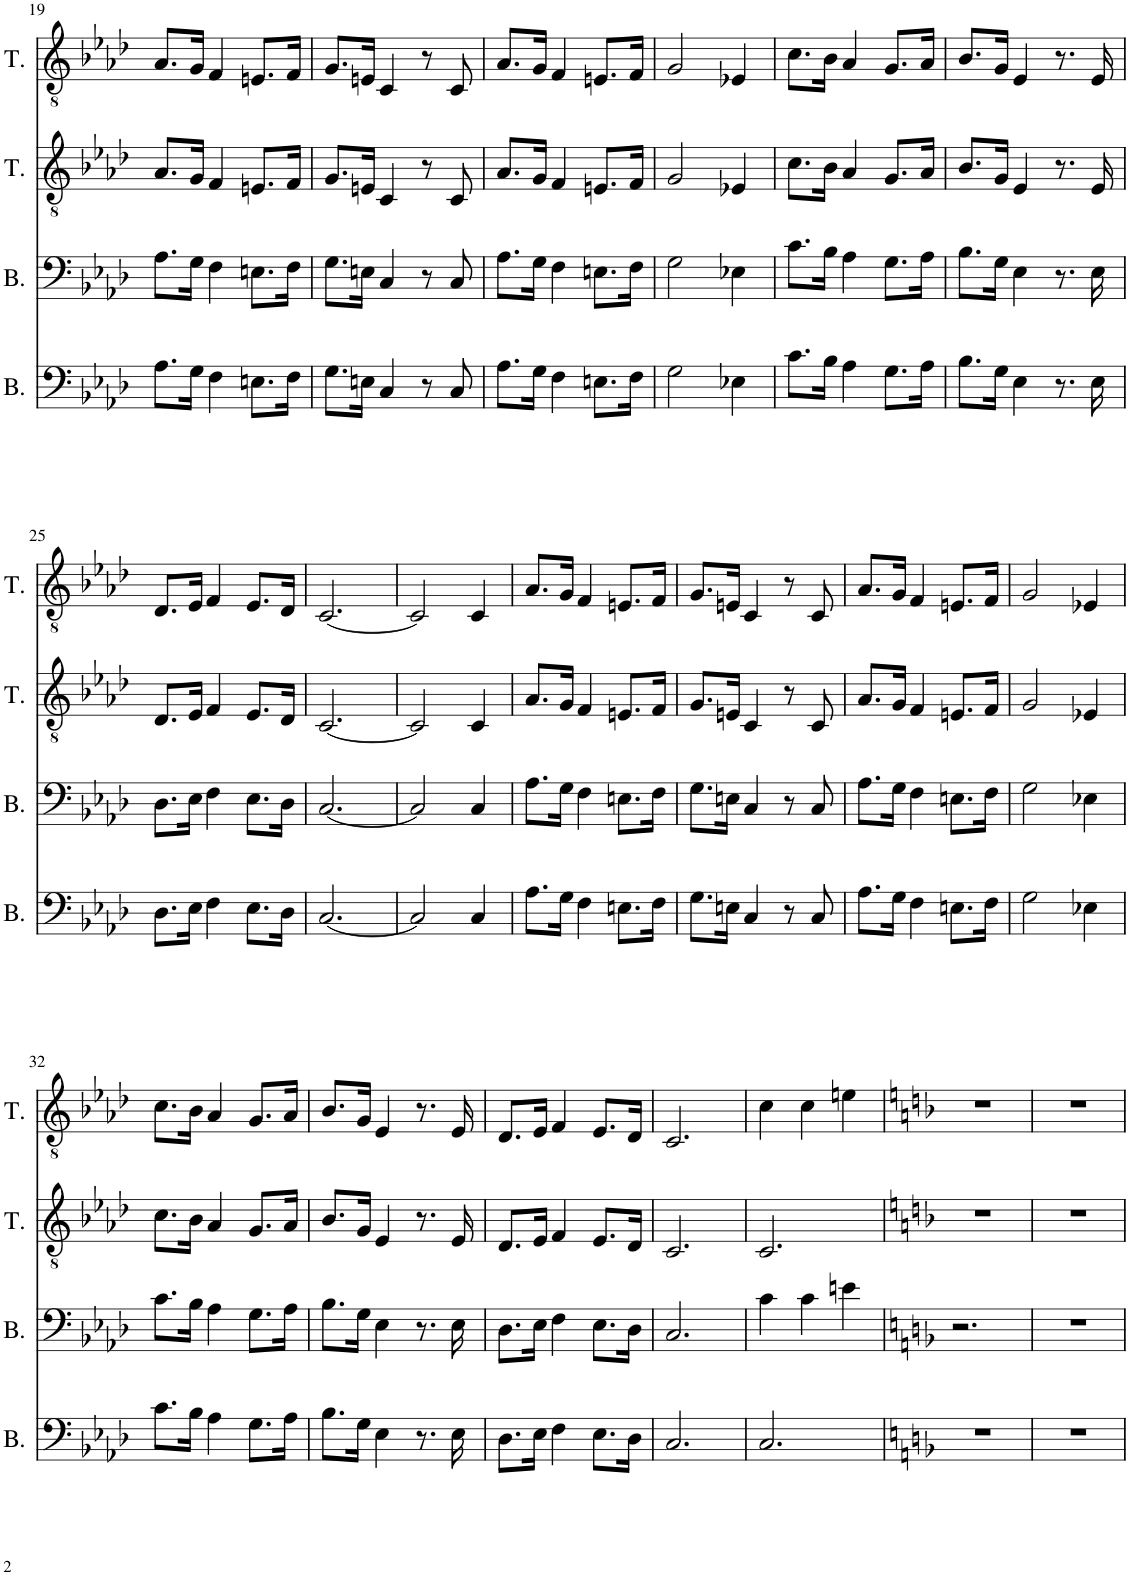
**kern	**kern	**kern	**kern
*part4	*part3	*part2	*part1
*staff4	*staff3	*staff2	*staff1
*I"Bass	*I"Bass	*I"Tenor	*I"Tenor
*I'B.	*I'B.	*I'T.	*I'T.
!!LO:PB:g=z
*clefF4	*clefF4	*clefGv2	*clefGv2
*k[b-e-a-d-]	*k[b-e-a-d-]	*k[b-e-a-d-]	*k[b-e-a-d-]
*M3/4	*M3/4	*M3/4	*M3/4
=19	=19	=19	=19
8.A-\L	8.A-\L	8.A-/L	8.A-/L
16G\Jk	16G\Jk	16G/Jk	16G/Jk
4F\	4F\	4F/	4F/
8.En\L	8.En\L	8.En/L	8.En/L
16F\Jk	16F\Jk	16F/Jk	16F/Jk
=20	=20	=20	=20
8.G\L	8.G\L	8.G/L	8.G/L
16En\Jk	16En\Jk	16En/Jk	16En/Jk
4C/	4C/	4C/	4C/
8r	8r	8r	8r
8C/	8C/	8C/	8C/
=21	=21	=21	=21
8.A-\L	8.A-\L	8.A-/L	8.A-/L
16G\Jk	16G\Jk	16G/Jk	16G/Jk
4F\	4F\	4F/	4F/
8.En\L	8.En\L	8.En/L	8.En/L
16F\Jk	16F\Jk	16F/Jk	16F/Jk
=22	=22	=22	=22
2G\	2G\	2G/	2G/
4E-X\	4E-X\	4E-X/	4E-X/
=23	=23	=23	=23
8.c\L	8.c\L	8.c\L	8.c\L
16B-\Jk	16B-\Jk	16B-\Jk	16B-\Jk
4A-\	4A-\	4A-/	4A-/
8.G\L	8.G\L	8.G/L	8.G/L
16A-\Jk	16A-\Jk	16A-/Jk	16A-/Jk
=24	=24	=24	=24
8.B-\L	8.B-\L	8.B-/L	8.B-/L
16G\Jk	16G\Jk	16G/Jk	16G/Jk
4E-\	4E-\	4E-/	4E-/
8.r	8.r	8.r	8.r
16E-\	16E-\	16E-/	16E-/
!!LO:LB:g=z
=25	=25	=25	=25
8.D-\L	8.D-\L	8.D-/L	8.D-/L
16E-\Jk	16E-\Jk	16E-/Jk	16E-/Jk
4F\	4F\	4F/	4F/
8.E-\L	8.E-\L	8.E-/L	8.E-/L
16D-\Jk	16D-\Jk	16D-/Jk	16D-/Jk
=26	=26	=26	=26
[2.C/	[2.C/	[2.C/	[2.C/
=27	=27	=27	=27
2C/]	2C/]	2C/]	2C/]
4C/	4C/	4C/	4C/
=28	=28	=28	=28
8.A-\L	8.A-\L	8.A-/L	8.A-/L
16G\Jk	16G\Jk	16G/Jk	16G/Jk
4F\	4F\	4F/	4F/
8.En\L	8.En\L	8.En/L	8.En/L
16F\Jk	16F\Jk	16F/Jk	16F/Jk
=29	=29	=29	=29
8.G\L	8.G\L	8.G/L	8.G/L
16En\Jk	16En\Jk	16En/Jk	16En/Jk
4C/	4C/	4C/	4C/
8r	8r	8r	8r
8C/	8C/	8C/	8C/
=30	=30	=30	=30
8.A-\L	8.A-\L	8.A-/L	8.A-/L
16G\Jk	16G\Jk	16G/Jk	16G/Jk
4F\	4F\	4F/	4F/
8.En\L	8.En\L	8.En/L	8.En/L
16F\Jk	16F\Jk	16F/Jk	16F/Jk
=31	=31	=31	=31
2G\	2G\	2G/	2G/
4E-X\	4E-X\	4E-X/	4E-X/
!!LO:LB:g=z
=32	=32	=32	=32
8.c\L	8.c\L	8.c\L	8.c\L
16B-\Jk	16B-\Jk	16B-\Jk	16B-\Jk
4A-\	4A-\	4A-/	4A-/
8.G\L	8.G\L	8.G/L	8.G/L
16A-\Jk	16A-\Jk	16A-/Jk	16A-/Jk
=33	=33	=33	=33
8.B-\L	8.B-\L	8.B-/L	8.B-/L
16G\Jk	16G\Jk	16G/Jk	16G/Jk
4E-\	4E-\	4E-/	4E-/
8.r	8.r	8.r	8.r
16E-\	16E-\	16E-/	16E-/
=34	=34	=34	=34
8.D-\L	8.D-\L	8.D-/L	8.D-/L
16E-\Jk	16E-\Jk	16E-/Jk	16E-/Jk
4F\	4F\	4F/	4F/
8.E-\L	8.E-\L	8.E-/L	8.E-/L
16D-\Jk	16D-\Jk	16D-/Jk	16D-/Jk
=35	=35	=35	=35
2.C/	2.C/	2.C/	2.C/
=36	=36	=36	=36
2.C/	4c\	2.C/	4c\
.	4c\	.	4c\
.	4en\	.	4en\
=37	=37	=37	=37
*k[b-]	*k[b-]	*k[b-]	*k[b-]
2.r	2.r	2.r	2.r
=38	=38	=38	=38
2.r	2.r	2.r	2.r
=	=	=	=
*-	*-	*-	*-
